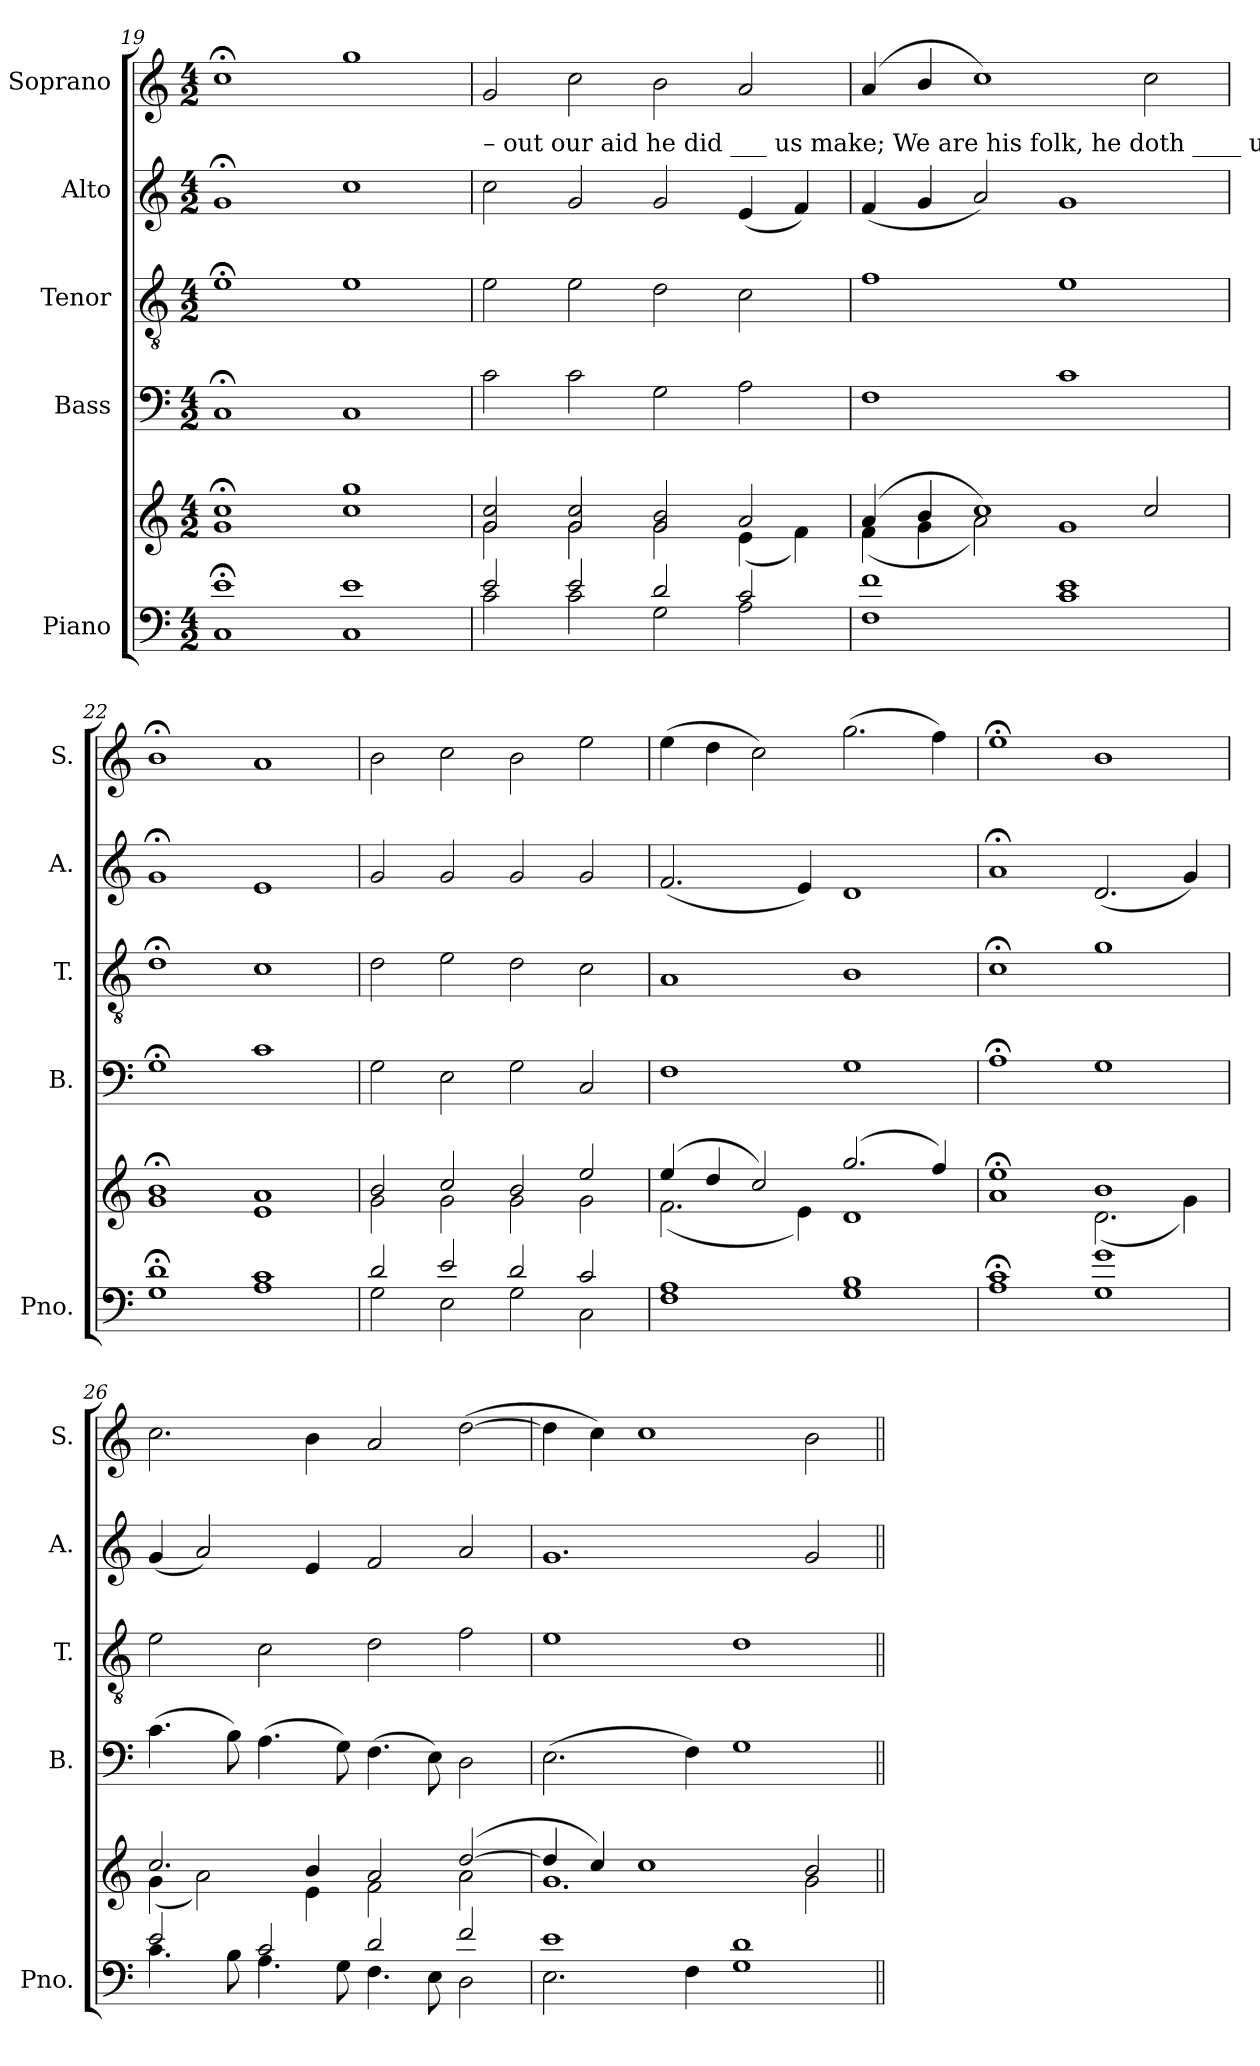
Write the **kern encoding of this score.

**kern	**kern	**kern	**kern	**kern	**kern
*part5	*part5	*part4	*part3	*part2	*part1
*staff6	*staff5	*staff4	*staff3	*staff2	*staff1
*I"Piano	*	*I"Bass	*I"Tenor	*I"Alto	*I"Soprano
*I'Pno.	*	*I'B.	*I'T.	*I'A.	*I'S.
!!LO:LB:g=z
*clefF4	*clefG2	*clefF4	*clefGv2	*clefG2	*clefG2
*k[]	*k[]	*k[]	*k[]	*k[]	*k[]
*M4/2	*M4/2	*M4/2	*M4/2	*M4/2	*M4/2
=19	=19	=19	=19	=19	=19
*^	*^	*	*	*	*
1e;<	1C	1cc;<	1g	1C;<	1e;<	1g;<	1cc;<
1e	1C	1gg	1cc	1C	1e	1cc	1gg
!!LO:PB:g=z
=20	=20	=20	=20	=20	=20	=20	=20
!	!	!	!	!	!	!LO:TX:a:t=– out our aid he did ___  us  make;  We  are his folk, he doth ____  us        feed,  And     for        his  sheep he  doth           us	!
2e/	2c\	2g/ 2cc/	2g\	2c\	2e\	2cc\	2g/
2e/	2c\	2g/ 2cc/	2g\	2c\	2e\	2g/	2cc\
2d/	2G\	2g/ 2b/	2g\	2G\	2d\	2g/	2b\
2c/	2A\	2a/	(<4e\	2A\	2c\	(<4e/	2a/
.	.	.	4f\)	.	.	4f/)	.
=21	=21	=21	=21	=21	=21	=21	=21
1f	1F	(>4a/	(<4f\	1F	1f	(<4f/	(>4a/
.	.	4b/	4g\	.	.	4g/	4b/
.	.	1cc)	2a\)	.	.	2a/)	1cc)
1e	1c	.	1g	1c	1e	1g	.
.	.	2cc/	.	.	.	.	2cc\
=22	=22	=22	=22	=22	=22	=22	=22
1d;<	1G	1b;<	1g	1G;<	1d;<	1g;<	1b;<
1c	1A	1a	1e	1c	1c	1e	1a
=23	=23	=23	=23	=23	=23	=23	=23
2d/	2G\	2b/	2g\	2G\	2d\	2g/	2b\
2e/	2E\	2cc/	2g\	2E\	2e\	2g/	2cc\
2d/	2G\	2b/	2g\	2G\	2d\	2g/	2b\
2c/	2C\	2ee/	2g\	2C/	2c\	2g/	2ee\
=24	=24	=24	=24	=24	=24	=24	=24
1A	1F	(>4ee/	(<2.f\	1F	1A	(<2.f/	(>4ee\
.	.	4dd/	.	.	.	.	4dd\
.	.	2cc/)	.	.	.	.	2cc\)
.	.	.	4e\)	.	.	4e/)	.
1B	1G	(>2.gg/	1d	1G	1B	1d	(>2.gg\
.	.	4ff/)	.	.	.	.	4ff\)
=25	=25	=25	=25	=25	=25	=25	=25
1c;<	1A	1ee;<	1a	1A;<	1c;<	1a;<	1ee;<
1g	1G	1b	(<2.d\	1G	1g	(<2.d/	1b
.	.	.	4g\)	.	.	4g/)	.
!!LO:LB:g=z
=26	=26	=26	=26	=26	=26	=26	=26
2e/	4.c\	2.cc/	(<4g\	(>4.c\	2e\	(<4g/	2.cc\
.	.	.	2a\)	.	.	2a/)	.
.	8B\	.	.	8B\)	.	.	.
2c/	4.A\	.	.	(>4.A\	2c\	.	.
.	.	4b/	4e\	.	.	4e/	4b\
.	8G\	.	.	8G\)	.	.	.
2d/	4.F\	2a/	2f\	(>4.F\	2d\	2f/	2a/
.	8E\	.	.	8E\)	.	.	.
2f/	2D\	(>[2dd/	2a\	2D\	2f\	2a/	(>[2dd\
=27	=27	=27	=27	=27	=27	=27	=27
1e	2.E\	4dd/]	1.g	(>2.E\	1e	1.g	4dd\]
.	.	4cc/)	.	.	.	.	4cc\)
.	.	1cc	.	.	.	.	1cc
.	4F\	.	.	4F\)	.	.	.
1d	1G	.	.	1G	1d	.	.
.	.	2b/	2g\	.	.	2g/	2b\
*v	*v	*	*	*	*	*	*
*	*v	*v	*	*	*	*
=||	=||	=||	=||	=||	=||
*-	*-	*-	*-	*-	*-
